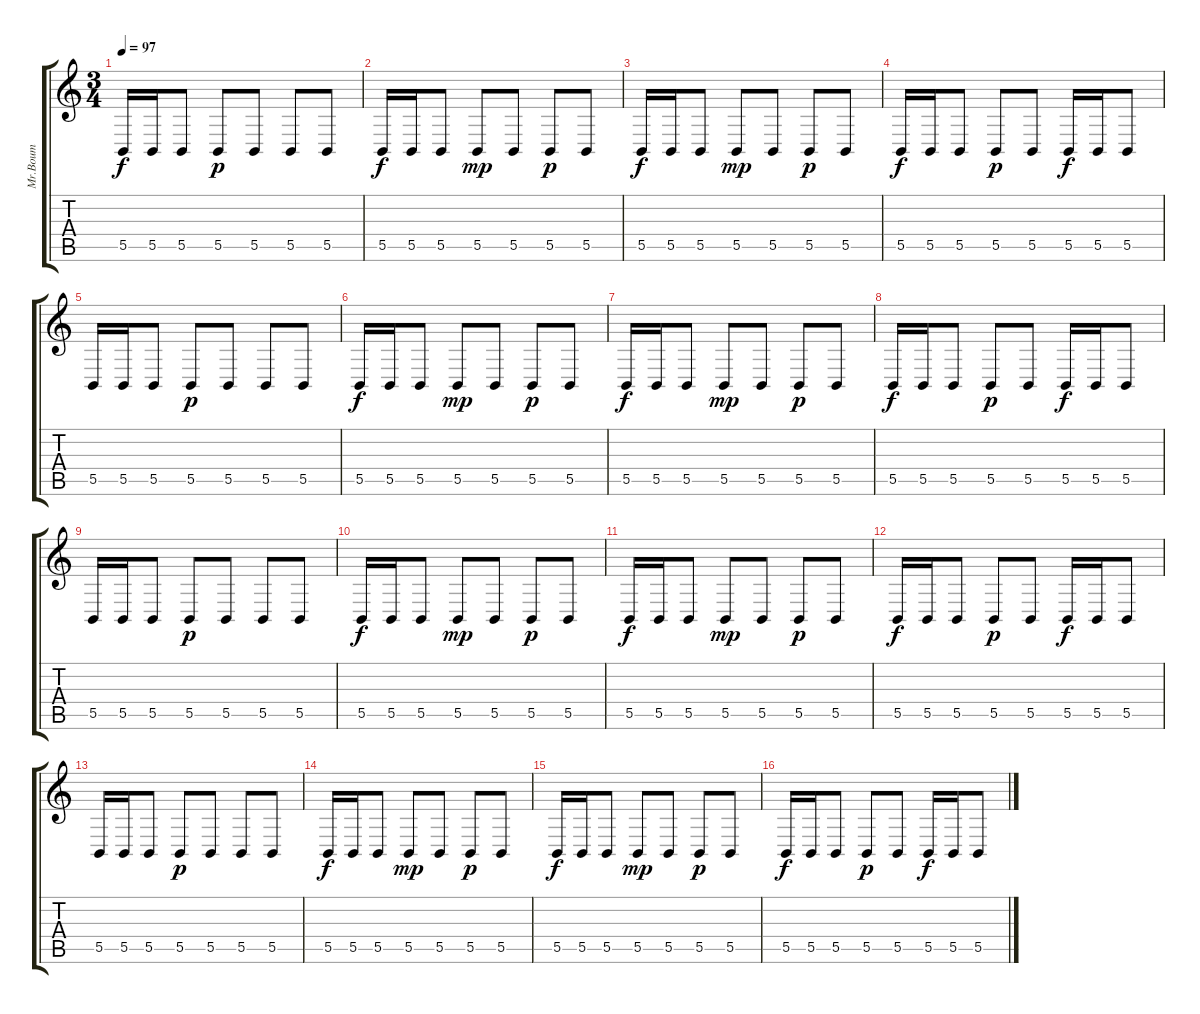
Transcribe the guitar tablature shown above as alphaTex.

\track ("Mr.Boum" "Mr.Boum") {instrument melodictom}
\staff {score tabs}
\tuning (Db4 Ab3 E3 B2 Gb2 B1) {hide}
\ts (3 4)
\tempo 97
\clef g2
\ks c
5.5.16{dy f} 5.5.16 5.5.8 5.5.8{dy p} 5.5.8 5.5.8 5.5.8 |
5.5.16{dy f} 5.5.16 5.5.8 5.5.8{dy mp} 5.5.8 5.5.8{dy p} 5.5.8 |
5.5.16{dy f} 5.5.16 5.5.8 5.5.8{dy mp} 5.5.8 5.5.8{dy p} 5.5.8 |
5.5.16{dy f} 5.5.16 5.5.8 5.5.8{dy p} 5.5.8 5.5.16{dy f} 5.5.16 5.5.8 |
5.5.16 5.5.16 5.5.8 5.5.8{dy p} 5.5.8 5.5.8 5.5.8 |
5.5.16{dy f} 5.5.16 5.5.8 5.5.8{dy mp} 5.5.8 5.5.8{dy p} 5.5.8 |
5.5.16{dy f} 5.5.16 5.5.8 5.5.8{dy mp} 5.5.8 5.5.8{dy p} 5.5.8 |
5.5.16{dy f} 5.5.16 5.5.8 5.5.8{dy p} 5.5.8 5.5.16{dy f} 5.5.16 5.5.8 |
5.5.16 5.5.16 5.5.8 5.5.8{dy p} 5.5.8 5.5.8 5.5.8 |
5.5.16{dy f} 5.5.16 5.5.8 5.5.8{dy mp} 5.5.8 5.5.8{dy p} 5.5.8 |
5.5.16{dy f} 5.5.16 5.5.8 5.5.8{dy mp} 5.5.8 5.5.8{dy p} 5.5.8 |
5.5.16{dy f} 5.5.16 5.5.8 5.5.8{dy p} 5.5.8 5.5.16{dy f} 5.5.16 5.5.8 |
5.5.16 5.5.16 5.5.8 5.5.8{dy p} 5.5.8 5.5.8 5.5.8 |
5.5.16{dy f} 5.5.16 5.5.8 5.5.8{dy mp} 5.5.8 5.5.8{dy p} 5.5.8 |
5.5.16{dy f} 5.5.16 5.5.8 5.5.8{dy mp} 5.5.8 5.5.8{dy p} 5.5.8 |
5.5.16{dy f} 5.5.16 5.5.8 5.5.8{dy p} 5.5.8 5.5.16{dy f} 5.5.16 5.5.8
